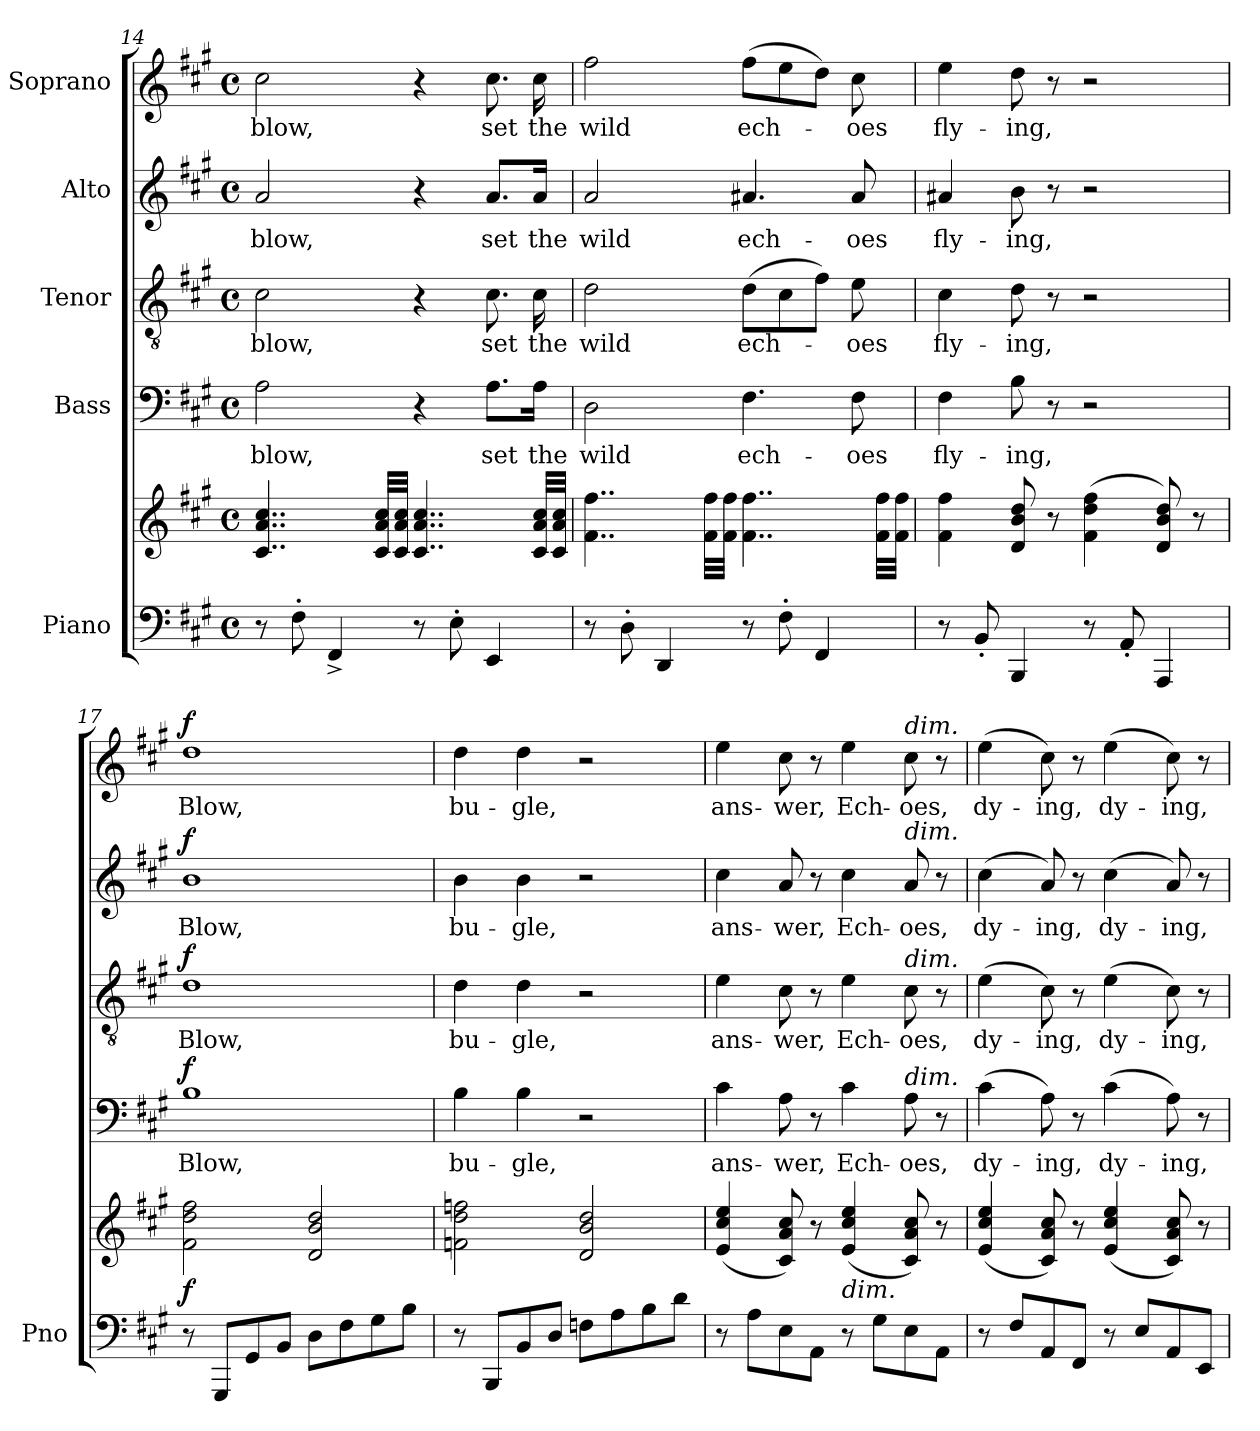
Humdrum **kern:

**kern	**kern	**dynam	**kern	**text	**dynam	**kern	**text	**dynam	**kern	**text	**dynam	**kern	**text	**dynam
*part5	*part5	*part5	*part4	*part4	*part4	*part3	*part3	*part3	*part2	*part2	*part2	*part1	*part1	*part1
*staff6	*staff5	*staff5/6	*staff4	*staff4	*staff4	*staff3	*staff3	*staff3	*staff2	*staff2	*staff2	*staff1	*staff1	*staff1
*I"Piano	*	*	*I"Bass	*	*	*I"Tenor	*	*	*I"Alto	*	*	*I"Soprano	*	*
*I'Pno	*	*	*	*	*	*	*	*	*	*	*	*	*	*
*clefF4	*clefG2	*	*clefF4	*	*	*clefGv2	*	*	*clefG2	*	*	*clefG2	*	*
*k[f#c#g#]	*k[f#c#g#]	*	*k[f#c#g#]	*	*	*k[f#c#g#]	*	*	*k[f#c#g#]	*	*	*k[f#c#g#]	*	*
*M4/4	*M4/4	*	*M4/4	*	*	*M4/4	*	*	*M4/4	*	*	*M4/4	*	*
*met(c)	*met(c)	*	*met(c)	*	*	*met(c)	*	*	*met(c)	*	*	*met(c)	*	*
=14	=14	=14	=14	=14	=14	=14	=14	=14	=14	=14	=14	=14	=14	=14
!	!	!	!	!LO:LY:b	!	!	!LO:LY:b	!	!	!LO:LY:b	!	!	!LO:LY:b	!
8r	4..c#/ 4..a/ 4..cc#/	.	2A\	blow,	.	2c#\	blow,	.	2a/	blow,	.	2cc#\	blow,	.
8F#'\	.	.	.	.	.	.	.	.	.	.	.	.	.	.
4FF#^>/	.	.	.	.	.	.	.	.	.	.	.	.	.	.
.	32c#/ 32a/ 32cc#/LLL	.	.	.	.	.	.	.	.	.	.	.	.	.
.	32c#/ 32a/ 32cc#/JJJ	.	.	.	.	.	.	.	.	.	.	.	.	.
8r	4..c#/ 4..a/ 4..cc#/	.	4r	.	.	4r	.	.	4r	.	.	4r	.	.
8E'\	.	.	.	.	.	.	.	.	.	.	.	.	.	.
!	!	!	!	!LO:LY:b	!	!	!LO:LY:b	!	!	!LO:LY:b	!	!	!LO:LY:b	!
4EE/	.	.	8.A\L	set	.	8.c#\	set	.	8.a/L	set	.	8.cc#\	set	.
!	!	!	!	!LO:LY:b	!	!	!LO:LY:b	!	!	!LO:LY:b	!	!	!LO:LY:b	!
.	32c#/ 32a/ 32cc#/LLL	.	16A\Jk	the	.	16c#\	the	.	16a/Jk	the	.	16cc#\	the	.
.	32c#/ 32a/ 32cc#/JJJ	.	.	.	.	.	.	.	.	.	.	.	.	.
=15	=15	=15	=15	=15	=15	=15	=15	=15	=15	=15	=15	=15	=15	=15
!	!	!	!	!LO:LY:b	!	!	!LO:LY:b	!	!	!LO:LY:b	!	!	!LO:LY:b	!
8r	4..f#\ 4..ff#\	.	2D\	wild	.	2d\	wild	.	2a/	wild	.	2ff#\	wild	.
8D'\	.	.	.	.	.	.	.	.	.	.	.	.	.	.
4DD/	.	.	.	.	.	.	.	.	.	.	.	.	.	.
.	32f#\ 32ff#\LLL	.	.	.	.	.	.	.	.	.	.	.	.	.
.	32f#\ 32ff#\JJJ	.	.	.	.	.	.	.	.	.	.	.	.	.
!	!	!	!	!LO:LY:b	!	!	!LO:LY:b	!	!	!LO:LY:b	!	!	!LO:LY:b	!
8r	4..f#\ 4..ff#\	.	4.F#\	ech-	.	(8d\L	ech-	.	4.a#X/	ech-	.	(8ff#\L	ech-	.
8F#'\	.	.	.	.	.	8c#\	.	.	.	.	.	8ee\	.	.
4FF#/	.	.	.	.	.	8f#\J)	.	.	.	.	.	8dd\J)	.	.
!	!	!	!	!LO:LY:b	!	!	!LO:LY:b	!	!	!LO:LY:b	!	!	!LO:LY:b	!
.	.	.	8F#\	-oes	.	8e\	-oes	.	8a#/	-oes	.	8cc#\	-oes	.
.	32f#\ 32ff#\LLL	.	.	.	.	.	.	.	.	.	.	.	.	.
.	32f#\ 32ff#\JJJ	.	.	.	.	.	.	.	.	.	.	.	.	.
=16	=16	=16	=16	=16	=16	=16	=16	=16	=16	=16	=16	=16	=16	=16
!	!	!	!	!LO:LY:b	!	!	!LO:LY:b	!	!	!LO:LY:b	!	!	!LO:LY:b	!
8r	4f#\ 4ff#\	.	4F#\	fly-	.	4c#\	fly-	.	4a#X/	fly-	.	4ee\	fly-	.
8BB'/	.	.	.	.	.	.	.	.	.	.	.	.	.	.
!	!	!	!	!LO:LY:b	!	!	!LO:LY:b	!	!	!LO:LY:b	!	!	!LO:LY:b	!
4BBB/	8d/ 8b/ 8dd/	.	8B\	-ing,	.	8d\	-ing,	.	8b\	-ing,	.	8dd\	-ing,	.
.	8r	.	8r	.	.	8r	.	.	8r	.	.	8r	.	.
8r	(4f#\ 4dd\ 4ff#\	.	2r	.	.	2r	.	.	2r	.	.	2r	.	.
8AA'/	.	.	.	.	.	.	.	.	.	.	.	.	.	.
4AAA/	8d/ 8b/ 8dd/)	.	.	.	.	.	.	.	.	.	.	.	.	.
.	8r	.	.	.	.	.	.	.	.	.	.	.	.	.
!!LO:PB:g=z
=17	=17	=17	=17	=17	=17	=17	=17	=17	=17	=17	=17	=17	=17	=17
!	!	!LO:DY:b	!	!LO:LY:b	!LO:DY:a	!	!LO:LY:b	!LO:DY:a	!	!LO:LY:b	!LO:DY:a	!	!LO:LY:b	!LO:DY:a
8r	2f#\ 2dd\ 2ff#\	f	1B	Blow,	f	1d	Blow,	f	1b	Blow,	f	1dd	Blow,	f
8GGG#/L	.	.	.	.	.	.	.	.	.	.	.	.	.	.
8GG#/	.	.	.	.	.	.	.	.	.	.	.	.	.	.
8BB/J	.	.	.	.	.	.	.	.	.	.	.	.	.	.
8D\L	2d/ 2b/ 2dd/	.	.	.	.	.	.	.	.	.	.	.	.	.
8F#\	.	.	.	.	.	.	.	.	.	.	.	.	.	.
8G#\	.	.	.	.	.	.	.	.	.	.	.	.	.	.
8B\J	.	.	.	.	.	.	.	.	.	.	.	.	.	.
=18	=18	=18	=18	=18	=18	=18	=18	=18	=18	=18	=18	=18	=18	=18
!	!	!	!	!LO:LY:b	!	!	!LO:LY:b	!	!	!LO:LY:b	!	!	!LO:LY:b	!
8r	2fn\ 2dd\ 2ffn\	.	4B\	bu-	.	4d\	bu-	.	4b\	bu-	.	4dd\	bu-	.
8BBB/L	.	.	.	.	.	.	.	.	.	.	.	.	.	.
!	!	!	!	!LO:LY:b	!	!	!LO:LY:b	!	!	!LO:LY:b	!	!	!LO:LY:b	!
8BB/	.	.	4B\	-gle,	.	4d\	-gle,	.	4b\	-gle,	.	4dd\	-gle,	.
8D/J	.	.	.	.	.	.	.	.	.	.	.	.	.	.
8Fn\L	2d/ 2b/ 2dd/	.	2r	.	.	2r	.	.	2r	.	.	2r	.	.
8A\	.	.	.	.	.	.	.	.	.	.	.	.	.	.
8B\	.	.	.	.	.	.	.	.	.	.	.	.	.	.
8d\J	.	.	.	.	.	.	.	.	.	.	.	.	.	.
!!LO:PB:g=z
=19	=19	=19	=19	=19	=19	=19	=19	=19	=19	=19	=19	=19	=19	=19
!	!	!	!	!LO:LY:b	!	!	!LO:LY:b	!	!	!LO:LY:b	!	!	!LO:LY:b	!
8r	(4e/ 4cc#/ 4ee/	.	4c#\	ans-	.	4e\	ans-	.	4cc#\	ans-	.	4ee\	ans-	.
8A\L	.	.	.	.	.	.	.	.	.	.	.	.	.	.
!	!	!	!	!LO:LY:b	!	!	!LO:LY:b	!	!	!LO:LY:b	!	!	!LO:LY:b	!
8E\	8c#/ 8a/ 8cc#/)	.	8A\	-wer,	.	8c#\	-wer,	.	8a/	-wer,	.	8cc#\	-wer,	.
8AA\J	8r	.	8r	.	.	8r	.	.	8r	.	.	8r	.	.
!	!LO:TX:b:i:t=dim.	!	!	!	!	!	!	!	!	!	!	!	!	!
!	!	!	!	!LO:LY:b	!	!	!LO:LY:b	!	!	!LO:LY:b	!	!	!LO:LY:b	!
8r	(4e/ 4cc#/ 4ee/	.	4c#\	Ech-	.	4e\	Ech-	.	4cc#\	Ech-	.	4ee\	Ech-	.
8G#\L	.	.	.	.	.	.	.	.	.	.	.	.	.	.
!	!	!	!	!	!	!	!	!	!	!	!	!LO:TX:a:i:t=dim.	!	!
!	!	!	!	!	!	!	!	!	!LO:TX:a:i:t=dim.	!	!	!	!	!
!	!	!	!	!	!	!LO:TX:a:i:t=dim.	!	!	!	!	!	!	!	!
!	!	!	!LO:TX:a:i:t=dim.	!	!	!	!	!	!	!	!	!	!	!
!	!	!	!	!LO:LY:b	!	!	!LO:LY:b	!	!	!LO:LY:b	!	!	!LO:LY:b	!
8E\	8c#/ 8a/ 8cc#/)	.	8A\	-oes,	.	8c#\	-oes,	.	8a/	-oes,	.	8cc#\	-oes,	.
8AA\J	8r	.	8r	.	.	8r	.	.	8r	.	.	8r	.	.
=20	=20	=20	=20	=20	=20	=20	=20	=20	=20	=20	=20	=20	=20	=20
!	!	!	!	!LO:LY:b	!	!	!LO:LY:b	!	!	!LO:LY:b	!	!	!LO:LY:b	!
8r	(4e/ 4cc#/ 4ee/	.	(4c#\	dy-	.	(4e\	dy-	.	(4cc#\	dy-	.	(4ee\	dy-	.
8F#/L	.	.	.	.	.	.	.	.	.	.	.	.	.	.
!	!	!	!	!LO:LY:b	!	!	!LO:LY:b	!	!	!LO:LY:b	!	!	!LO:LY:b	!
8AA/	8c#/ 8a/ 8cc#/)	.	8A\)	-ing,	.	8c#\)	-ing,	.	8a/)	-ing,	.	8cc#\)	-ing,	.
8FF#/J	8r	.	8r	.	.	8r	.	.	8r	.	.	8r	.	.
!	!	!	!	!LO:LY:b	!	!	!LO:LY:b	!	!	!LO:LY:b	!	!	!LO:LY:b	!
8r	(4e/ 4cc#/ 4ee/	.	(4c#\	dy-	.	(4e\	dy-	.	(4cc#\	dy-	.	(4ee\	dy-	.
8E/L	.	.	.	.	.	.	.	.	.	.	.	.	.	.
!	!	!	!	!LO:LY:b	!	!	!LO:LY:b	!	!	!LO:LY:b	!	!	!LO:LY:b	!
8AA/	8c#/ 8a/ 8cc#/)	.	8A\)	-ing,	.	8c#\)	-ing,	.	8a/)	-ing,	.	8cc#\)	-ing,	.
8EE/J	8r	.	8r	.	.	8r	.	.	8r	.	.	8r	.	.
=	=	=	=	=	=	=	=	=	=	=	=	=	=	=
*-	*-	*-	*-	*-	*-	*-	*-	*-	*-	*-	*-	*-	*-	*-
